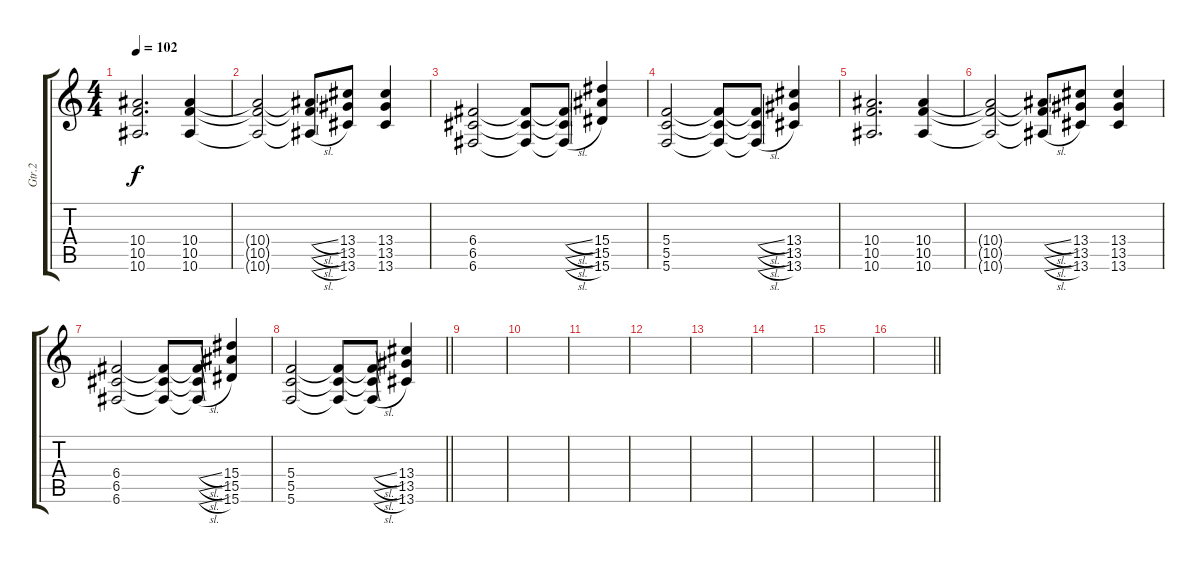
\track ("Gtr.2" "Gtr.2") {instrument distortionguitar}
\staff {score tabs}
\tuning (D4 A3 F3 C3 G2 C2) {hide}
\ts (4 4)
\section ("" "")
\tempo 102
\clef g2
\ks c
(10.4 10.5 10.6).2{d dy f} (10.4 10.5 10.6).4 |
(10.4{t} 10.5{t} 10.6{t}).2 (10.4{sl t} 10.5{sl t} 10.6{sl t}).8 (13.4 13.5 13.6).8 (13.4 13.5 13.6).4 |
(6.4 6.5 6.6).2 (6.4{t} 6.5{t} 6.6{t}).8 (6.4{sl t} 6.5{sl t} 6.6{sl t}).8 (15.4 15.5 15.6).4 |
(5.4 5.5 5.6).2 (5.4{t} 5.5{t} 5.6{t}).8 (5.4{sl t} 5.5{sl t} 5.6{sl t}).8 (13.4 13.5 13.6).4 |
(10.4 10.5 10.6).2{d} (10.4 10.5 10.6).4 |
(10.4{t} 10.5{t} 10.6{t}).2 (10.4{sl t} 10.5{sl t} 10.6{sl t}).8 (13.4 13.5 13.6).8 (13.4 13.5 13.6).4 |
(6.4 6.5 6.6).2 (6.4{t} 6.5{t} 6.6{t}).8 (6.4{sl t} 6.5{sl t} 6.6{sl t}).8 (15.4 15.5 15.6).4 |
\barLineRight lightlight
(5.4 5.5 5.6).2 (5.4{t} 5.5{t} 5.6{t}).8 (5.4{sl t} 5.5{sl t} 5.6{sl t}).8 (13.4 13.5 13.6).4 |
\section ("" "")
|
|
|
|
|
|
|
\barLineRight lightlight
